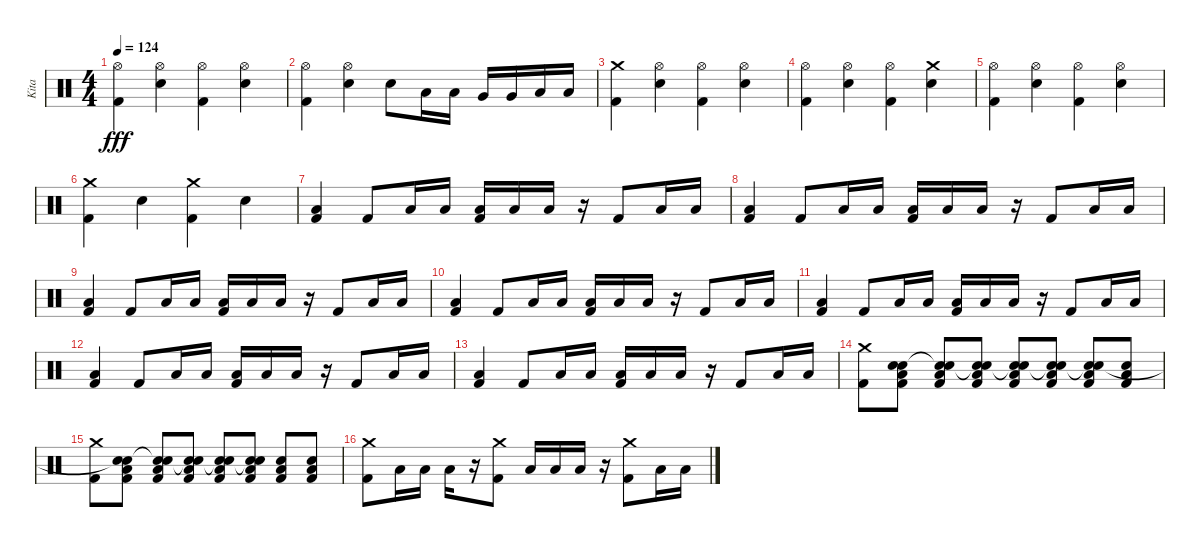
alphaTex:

\track ("Kita" "Kita") {instrument percussion}
\staff {score}
\articulation defaults
\ts (4 4)
\tempo 124
\clef neutral
\ks c
("Hi-Hat (open)" "Kick (hit) 2").4{dy fff} ("Hi-Hat (open)" "Snare (hit) 2").4 ("Hi-Hat (open)" "Kick (hit) 2").4 ("Hi-Hat (open)" "Snare (hit) 2").4 |
("Hi-Hat (open)" "Kick (hit) 2").4 ("Hi-Hat (open)" "Snare (hit) 2").4 "Snare (hit) 2".8 "Low Tom (hit)".16 "Low Tom (hit)".16 "Very Low Tom (hit)".16 "Very Low Tom (hit)".16 "Low Floor Tom (hit)".16 "Low Floor Tom (hit)".16 |
("Crash medium (hit)" "Kick (hit) 2").4 ("Hi-Hat (open)" "Snare (hit) 2").4 ("Hi-Hat (open)" "Kick (hit) 2").4 ("Hi-Hat (open)" "Snare (hit) 2").4 |
("Hi-Hat (open)" "Kick (hit) 2").4 ("Hi-Hat (open)" "Snare (hit) 2").4 ("Hi-Hat (open)" "Kick (hit) 2").4 ("Crash medium (hit)" "Snare (hit) 2").4 |
("Hi-Hat (open)" "Kick (hit) 2").4 ("Hi-Hat (open)" "Snare (hit) 2").4 ("Hi-Hat (open)" "Kick (hit) 2").4 ("Hi-Hat (open)" "Snare (hit) 2").4 |
("Crash medium (hit)" "Kick (hit) 2").4 "Snare (hit) 2".4 ("Crash medium (hit)" "Kick (hit) 2").4 "Snare (hit) 2".4 |
("Low Floor Tom (hit)" "Kick (hit) 2").4 "Kick (hit) 2".8 "Low Tom (hit)".16 "Low Tom (hit)".16 ("Low Tom (hit)" "Kick (hit) 2").16 "Low Tom (hit)".16 "Low Tom (hit)".16 r.16 "Kick (hit) 2".8 "Low Floor Tom (hit)".16 "Low Floor Tom (hit)".16 |
("Low Floor Tom (hit)" "Kick (hit) 2").4 "Kick (hit) 2".8 "Low Tom (hit)".16 "Low Tom (hit)".16 ("Low Tom (hit)" "Kick (hit) 2").16 "Low Tom (hit)".16 "Low Tom (hit)".16 r.16 "Kick (hit) 2".8 "Low Floor Tom (hit)".16 "Low Floor Tom (hit)".16 |
("Low Floor Tom (hit)" "Kick (hit) 2").4 "Kick (hit) 2".8 "Low Tom (hit)".16 "Low Tom (hit)".16 ("Low Tom (hit)" "Kick (hit) 2").16 "Low Tom (hit)".16 "Low Tom (hit)".16 r.16 "Kick (hit) 2".8 "Low Floor Tom (hit)".16 "Low Floor Tom (hit)".16 |
("Low Floor Tom (hit)" "Kick (hit) 2").4 "Kick (hit) 2".8 "Low Tom (hit)".16 "Low Tom (hit)".16 ("Low Tom (hit)" "Kick (hit) 2").16 "Low Tom (hit)".16 "Low Tom (hit)".16 r.16 "Kick (hit) 2".8 "Low Floor Tom (hit)".16 "Low Floor Tom (hit)".16 |
("Low Floor Tom (hit)" "Kick (hit) 2").4 "Kick (hit) 2".8 "Low Tom (hit)".16 "Low Tom (hit)".16 ("Low Tom (hit)" "Kick (hit) 2").16 "Low Tom (hit)".16 "Low Tom (hit)".16 r.16 "Kick (hit) 2".8 "Low Floor Tom (hit)".16 "Low Floor Tom (hit)".16 |
("Low Floor Tom (hit)" "Kick (hit) 2").4 "Kick (hit) 2".8 "Low Tom (hit)".16 "Low Tom (hit)".16 ("Low Tom (hit)" "Kick (hit) 2").16 "Low Tom (hit)".16 "Low Tom (hit)".16 r.16 "Kick (hit) 2".8 "Low Floor Tom (hit)".16 "Low Floor Tom (hit)".16 |
("Low Floor Tom (hit)" "Kick (hit) 2").4 "Kick (hit) 2".8 "Low Tom (hit)".16 "Low Tom (hit)".16 ("Low Tom (hit)" "Kick (hit) 2").16 "Low Tom (hit)".16 "Low Tom (hit)".16 r.16 "Kick (hit) 2".8 "Low Floor Tom (hit)".16 "Low Floor Tom (hit)".16 |
("Kick (hit) 2" "Crash medium (hit)").8{volume 16} ("Low Floor Tom (hit)" "Kick (hit) 2" "Snare (hit) 2" "Snare (hit)").8{volume 5} ("Low Floor Tom (hit)" "Kick (hit) 2" "Snare (hit) 2" "Snare (hit)"{t}).8{volume 10} ("Low Floor Tom (hit)" "Kick (hit) 2" "Snare (hit) 2" "Snare (hit)"{t}).8 ("Low Floor Tom (hit)" "Kick (hit) 2" "Snare (hit) 2" "Snare (hit)"{t}).8 ("Low Floor Tom (hit)" "Kick (hit) 2" "Snare (hit) 2" "Snare (hit)"{t}).8 ("Low Floor Tom (hit)" "Kick (hit) 2" "Snare (hit) 2" "Snare (hit)"{t}).8 ("Low Floor Tom (hit)" "Kick (hit) 2" "Snare (hit) 2").8 |
("Kick (hit) 2" "Crash medium (hit)").8{volume 16} ("Low Floor Tom (hit)" "Kick (hit) 2" "Snare (hit) 2" "Snare (hit)"{t}).8{volume 7} ("Low Floor Tom (hit)" "Kick (hit) 2" "Snare (hit) 2" "Snare (hit)"{t}).8{volume 13} ("Low Floor Tom (hit)" "Kick (hit) 2" "Snare (hit) 2" "Snare (hit)"{t}).8 ("Low Floor Tom (hit)" "Kick (hit) 2" "Snare (hit) 2" "Snare (hit)"{t}).8 ("Low Floor Tom (hit)" "Kick (hit) 2" "Snare (hit) 2" "Snare (hit)"{t}).8 ("Low Floor Tom (hit)" "Kick (hit) 2" "Snare (hit) 2").8 ("Low Floor Tom (hit)" "Kick (hit) 2" "Snare (hit) 2").8 |
("Crash medium (hit)" "Kick (hit) 2").8{volume 16} "Low Floor Tom (hit)".16 "Low Floor Tom (hit)".16 "Low Floor Tom (hit)".16 r.16 ("Crash medium (hit)" "Kick (hit) 2").8 "Low Floor Tom (hit)".16 "Low Floor Tom (hit)".16 "Low Floor Tom (hit)".16 r.16 ("Crash medium (hit)" "Kick (hit) 2").8 "Low Floor Tom (hit)".16 "Low Floor Tom (hit)".16
